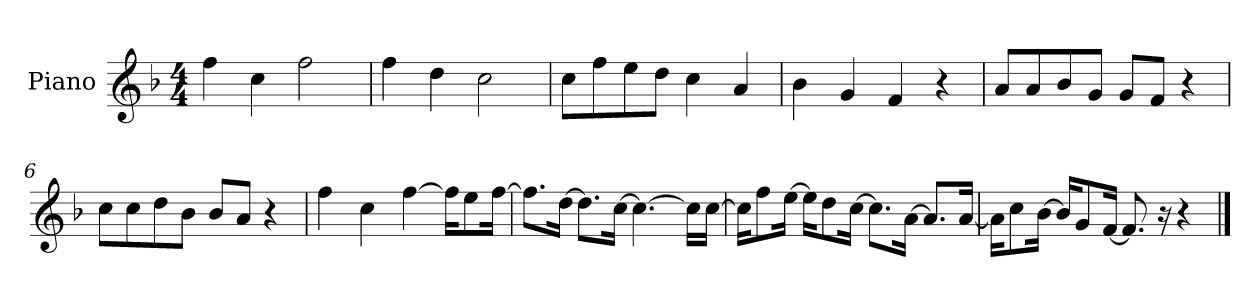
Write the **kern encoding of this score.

**kern
*part1
*staff1
*I"Piano
*I'P-no
*clefG2
*k[b-]
*M4/4
*MM90
=1
4ff\
4cc\
2ff\
=2
4ff\
4dd\
2cc\
=3
8cc\L
8ff\
8ee\
8dd\J
4cc\
4a/
=4
4b-\
4g/
4f/
4r
=5
8a/L
8a/
8b-/
8g/J
8g/L
8f/J
4r
=6
8cc\L
8cc\
8dd\
8b-\J
8b-/L
8a/J
4r
=7
4ff\
4cc\
[4ff\
16ff\KL]
8ee\
[16ff\Jk
!!LO:LB:g=z
=8
8.ff\L]
[16dd\Jk
8.dd\L]
[16cc\Jk
4.cc\_
16cc\LL]
[16cc\JJ
=9
16cc\KL]
8ff\
[16ee\Jk
16ee\KL]
8dd\
[16cc\Jk
8.cc\L]
[16a\Jk
8.a/L]
[16a/Jk
=10
16a\KL]
8cc\
[16b-\Jk
16b-/KL]
8g/
[16f/Jk
8.f/]
16r
4r
==
*-
